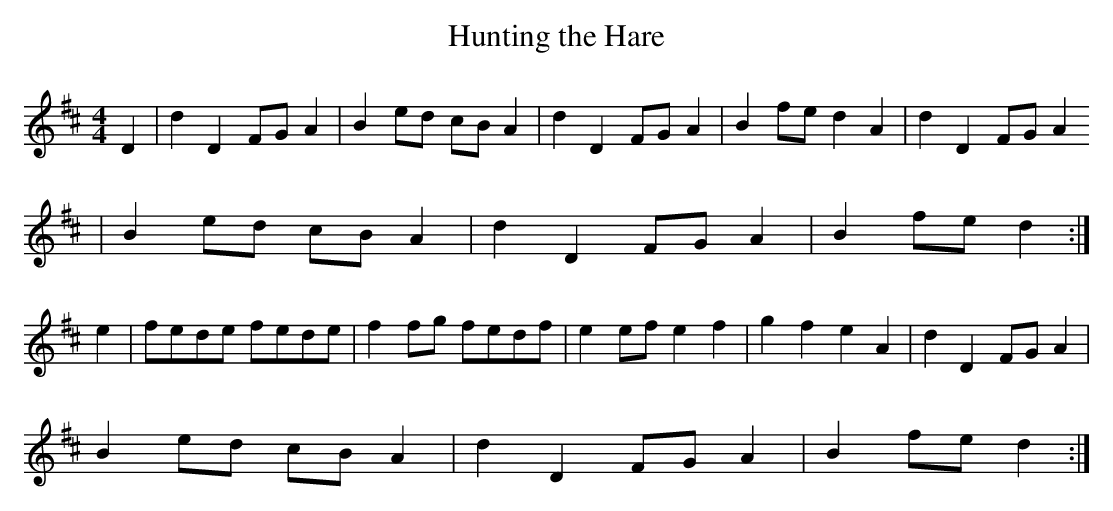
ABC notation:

X:1
T:Hunting the Hare
M:4/4
L:1/8
K:D
D2 | d2 D2 FG A2 | B2 ed cB A2 | d2 D2 FG A2 | B2 fe d2 A2 | d2 D2 FG A2
| B2 ed cB A2 | d2 D2 FG A2 | B2 fe d2 :|
e2 | fede fede | f2 fg fedf | e2 ef e2 f2 | g2 f2 e2 A2 | d2 D2 FG A2 |
B2 ed cB A2 | d2 D2 FG A2 | B2 fe d2 :|
